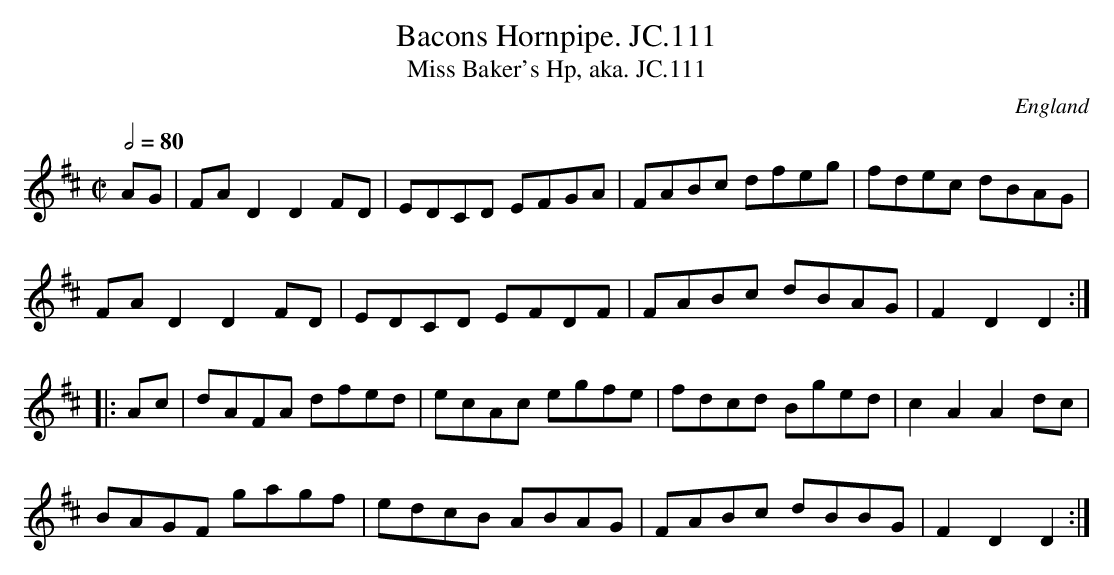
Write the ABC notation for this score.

X:1
T:Bacons Hornpipe. JC.111
T:Miss Baker's Hp, aka. JC.111
L:1/8
M:C|
O:England
Q:2/4=80
K:D
AG|\
FAD2D2FD|EDCD EFGA|FABc dfeg|fdec dBAG|!
FAD2D2FD|EDCD EFDF|FABc dBAG|F2D2D2:|!
|:Ac|dAFA dfed|ecAc egfe|fdcd Bged|c2A2A2dc|!
BAGF gagf|edcB ABAG|FABc dBBG|F2D2D2:|
